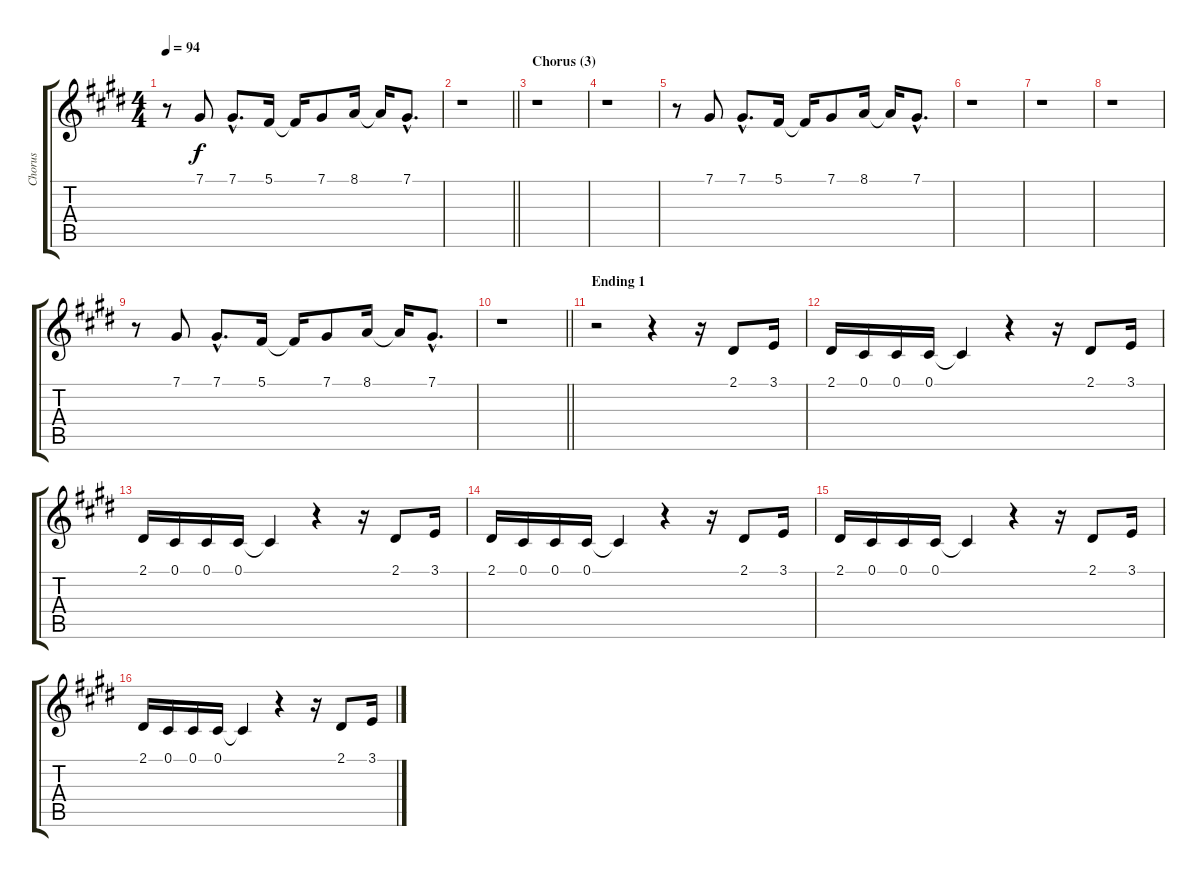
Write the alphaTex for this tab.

\track ("Chorus" "Chorus") {instrument sopranosax}
\staff {score tabs}
\tuning (Db4 Ab3 E3 B2 Gb2 Db2) {hide}
\ts (4 4)
\tempo 94
\clef g2
\ks c#minor
r.8{dy f} 7.1.8 7.1{hac}.8{d} 5.1.16 5.1{t}.16 7.1.8 8.1.16 8.1{t}.16 7.1{hac}.8{d} |
\barLineRight lightlight
r.1 |
\section ("" "Chorus (3)")
r.1 |
r.1 |
r.8 7.1.8 7.1{hac}.8{d} 5.1.16 5.1{t}.16 7.1.8 8.1.16 8.1{t}.16 7.1{hac}.8{d} |
r.1 |
r.1 |
r.1 |
r.8 7.1.8 7.1{hac}.8{d} 5.1.16 5.1{t}.16 7.1.8 8.1.16 8.1{t}.16 7.1{hac}.8{d} |
\barLineRight lightlight
r.1 |
\section ("" "Ending 1")
r.2 r.4 r.16 2.1.8 3.1.16 |
2.1.16 0.1.16 0.1.16 0.1.16 0.1{t}.4 r.4 r.16 2.1.8 3.1.16 |
2.1.16 0.1.16 0.1.16 0.1.16 0.1{t}.4 r.4 r.16 2.1.8 3.1.16 |
2.1.16 0.1.16 0.1.16 0.1.16 0.1{t}.4 r.4 r.16 2.1.8 3.1.16 |
2.1.16 0.1.16 0.1.16 0.1.16 0.1{t}.4 r.4 r.16 2.1.8 3.1.16 |
2.1.16 0.1.16 0.1.16 0.1.16 0.1{t}.4 r.4 r.16 2.1.8 3.1.16
